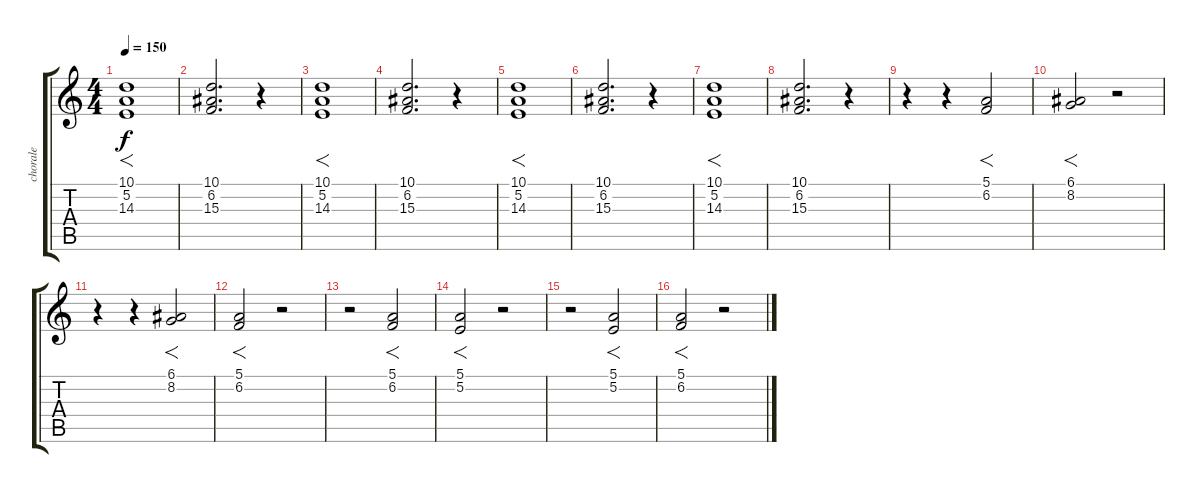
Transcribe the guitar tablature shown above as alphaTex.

\track ("chorale" "chorale") {instrument choiraahs}
\staff {score tabs}
\tuning (E4 B3 G3 D3 A2 E2) {hide}
\ts (4 4)
\tempo 150
\clef g2
\ks c
(10.1 5.2 14.3).1{f dy f} |
(10.1 6.2 15.3).2{d} r.4 |
(10.1 5.2 14.3).1{f} |
(10.1 6.2 15.3).2{d} r.4 |
(10.1 5.2 14.3).1{f} |
(10.1 6.2 15.3).2{d} r.4 |
(10.1 5.2 14.3).1{f} |
(10.1 6.2 15.3).2{d} r.4 |
r.4 r.4 (5.1 6.2).2{f} |
(6.1 8.2).2{f} r.2 |
r.4 r.4 (6.1 8.2).2{f} |
(5.1 6.2).2{f} r.2 |
r.2 (5.1 6.2).2{f} |
(5.1 5.2).2{f} r.2 |
r.2 (5.1 5.2).2{f} |
(5.1 6.2).2{f} r.2
